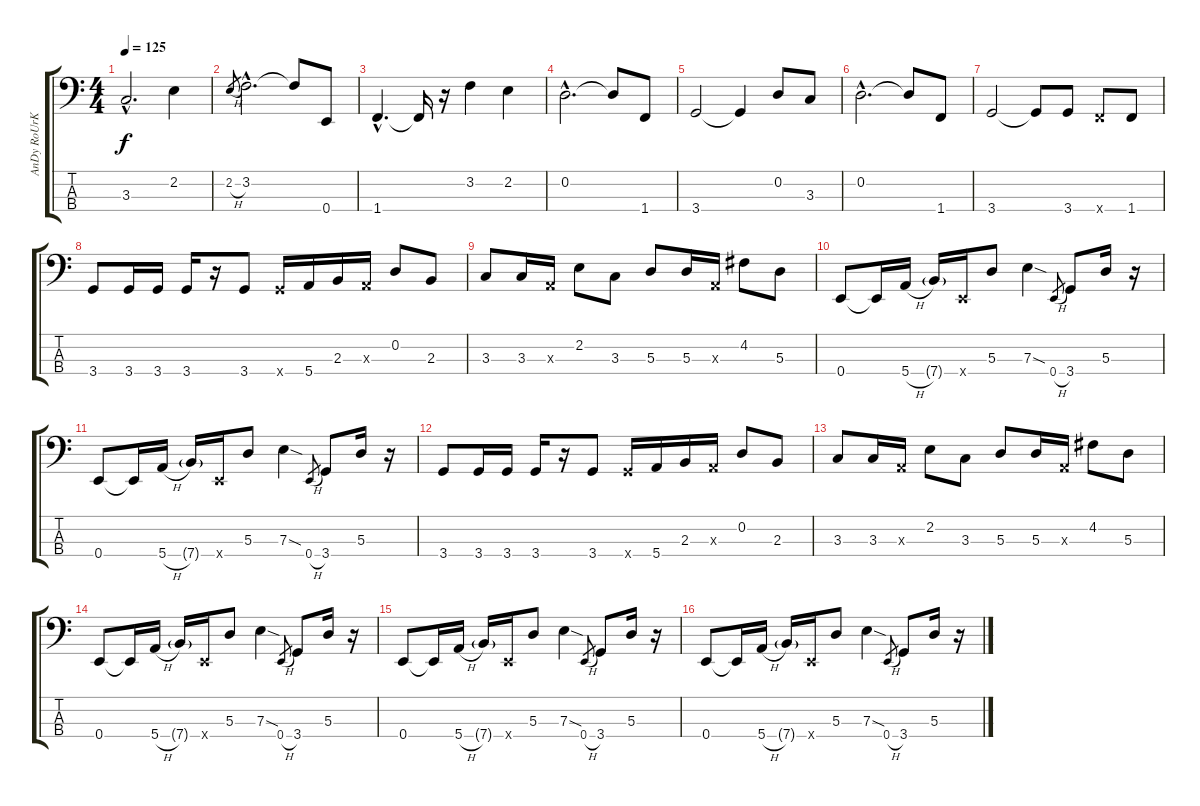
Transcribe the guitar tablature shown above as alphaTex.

\track ("AnDy RoUrKe" "AnDy RoUrK") {instrument electricbasspick}
\staff {score tabs}
\tuning (G2 D2 A1 E1) {hide}
\ts (4 4)
\tempo 125
\clef f4
\ks c
3.3{hac}.2{d dy f} 2.2.4 |
2.2{h}.8{gr} 3.2{hac}.2{d} 3.2{t}.8 0.4.8 |
1.4{hac}.4{d} 1.4{t}.16 r.16 3.2.4 2.2.4 |
0.2{hac}.2{d} 0.2{t}.8 1.4.8 |
3.4.2 3.4{t}.4 0.2.8 3.3.8 |
0.2{hac}.2{d} 0.2{t}.8 1.4.8 |
3.4.2 3.4{t}.8 3.4.8 1.4{x}.8 1.4.8 |
3.4.8 3.4.16 3.4.16 3.4.16 r.16 3.4.8 3.4{x}.16 5.4.16 2.3.16 0.3{x}.16 0.2.8 2.3.8 |
3.3.8 3.3.16 0.3{x}.16 2.2.8 3.3.8 5.3.8 5.3.16 0.3{x}.16 4.2.8 5.3.8 |
0.4.8 0.4{t}.16 5.4{h}.16 7.4{g}.16 0.4{x}.16 5.3.8 7.3{sod}.4 0.4{h}.8{gr} 3.4.8 5.3.16 r.16 |
0.4.8 0.4{t}.16 5.4{h}.16 7.4{g}.16 0.4{x}.16 5.3.8 7.3{sod}.4 0.4{h}.8{gr} 3.4.8 5.3.16 r.16 |
3.4.8 3.4.16 3.4.16 3.4.16 r.16 3.4.8 3.4{x}.16 5.4.16 2.3.16 0.3{x}.16 0.2.8 2.3.8 |
3.3.8 3.3.16 0.3{x}.16 2.2.8 3.3.8 5.3.8 5.3.16 0.3{x}.16 4.2.8 5.3.8 |
0.4.8 0.4{t}.16 5.4{h}.16 7.4{g}.16 0.4{x}.16 5.3.8 7.3{sod}.4 0.4{h}.8{gr} 3.4.8 5.3.16 r.16 |
0.4.8 0.4{t}.16 5.4{h}.16 7.4{g}.16 0.4{x}.16 5.3.8 7.3{sod}.4 0.4{h}.8{gr} 3.4.8 5.3.16 r.16 |
0.4.8 0.4{t}.16 5.4{h}.16 7.4{g}.16 0.4{x}.16 5.3.8 7.3{sod}.4 0.4{h}.8{gr} 3.4.8 5.3.16 r.16
